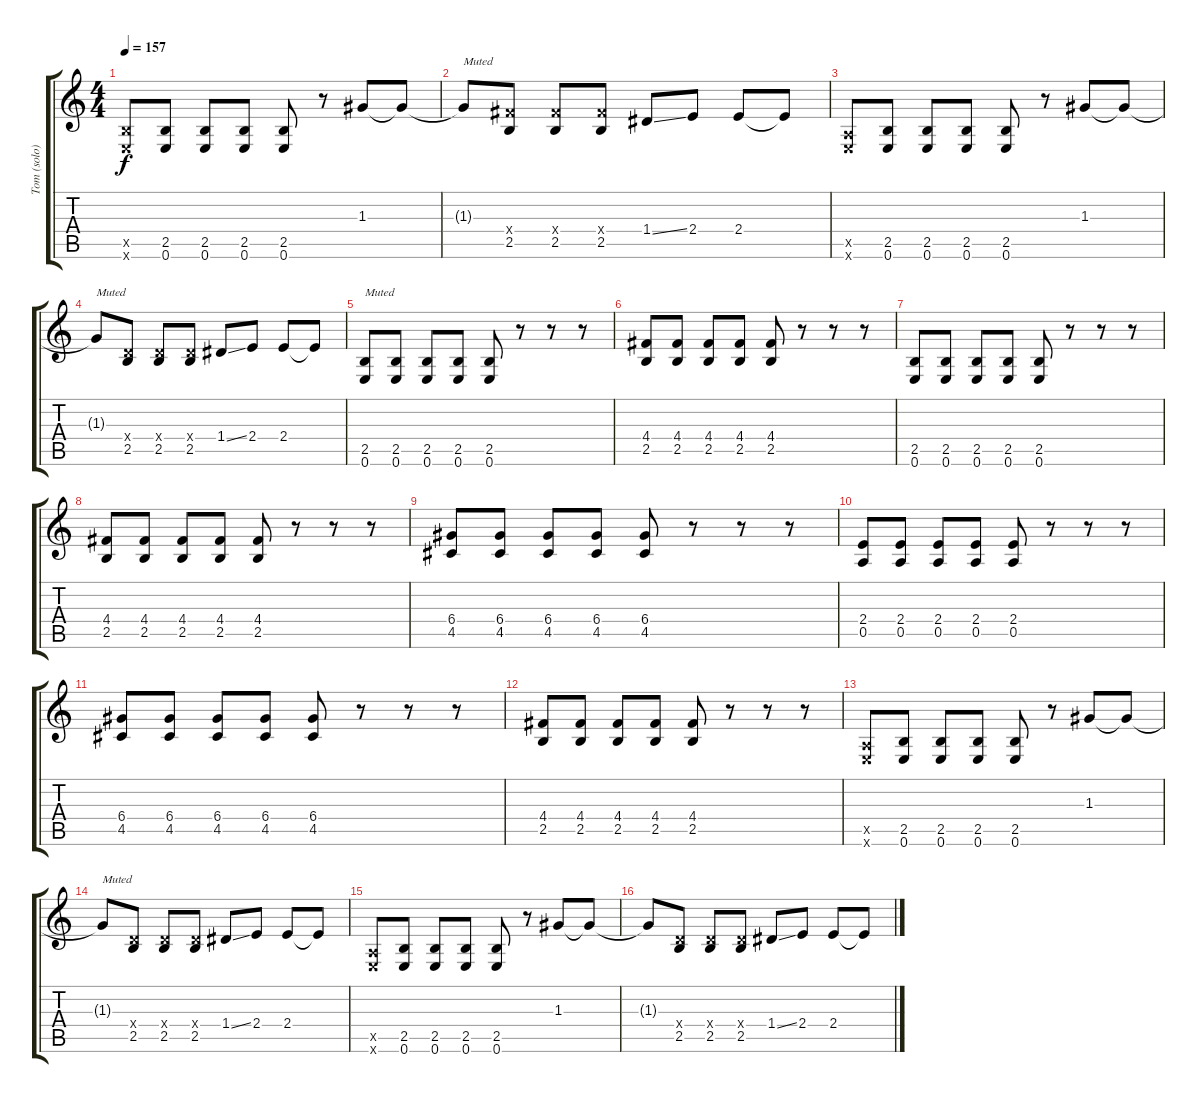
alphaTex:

\track ("Tom (solo)" "Tom (solo)") {instrument distortionguitar}
\staff {score tabs}
\tuning (E4 B3 G3 D3 A2 E2) {hide}
\ts (4 4)
\tempo 157
\clef g2
\ks c
(2.5{x} 0.6{x}).8{dy f volume 12} (2.5 0.6).8 (2.5 0.6).8 (2.5 0.6).8 (2.5 0.6).8 r.8 1.3.8{volume 16} 1.3{t}.8 |
1.3{t}.8{txt "Muted"} (4.4{x} 2.5).8{volume 10} (4.4{x} 2.5).8 (4.4{x} 2.5).8 1.4{ss}.8{volume 16} 2.4.8 2.4.8 2.4{t}.8 |
(0.5{x} 0.6{x}).8{volume 12} (2.5 0.6).8 (2.5 0.6).8 (2.5 0.6).8 (2.5 0.6).8 r.8 1.3.8{volume 16} 1.3{t}.8 |
1.3{t}.8{txt "Muted"} (0.4{x} 2.5).8{volume 10} (0.4{x} 2.5).8 (0.4{x} 2.5).8 1.4{ss}.8{volume 16} 2.4.8 2.4.8 2.4{t}.8 |
(2.5 0.6).8{txt "Muted" volume 10} (2.5 0.6).8 (2.5 0.6).8 (2.5 0.6).8 (2.5 0.6).8 r.8 r.8 r.8 |
(4.4 2.5).8{volume 10} (4.4 2.5).8 (4.4 2.5).8 (4.4 2.5).8 (4.4 2.5).8 r.8 r.8 r.8 |
(2.5 0.6).8{volume 10} (2.5 0.6).8 (2.5 0.6).8 (2.5 0.6).8 (2.5 0.6).8 r.8 r.8 r.8 |
(4.4 2.5).8{volume 10} (4.4 2.5).8 (4.4 2.5).8 (4.4 2.5).8 (4.4 2.5).8 r.8 r.8 r.8 |
(6.4 4.5).8{volume 10} (6.4 4.5).8 (6.4 4.5).8 (6.4 4.5).8 (6.4 4.5).8 r.8 r.8 r.8 |
(2.4 0.5).8{volume 10} (2.4 0.5).8 (2.4 0.5).8 (2.4 0.5).8 (2.4 0.5).8 r.8 r.8 r.8 |
(6.4 4.5).8{volume 10} (6.4 4.5).8 (6.4 4.5).8 (6.4 4.5).8 (6.4 4.5).8 r.8 r.8 r.8 |
(4.4 2.5).8{volume 10} (4.4 2.5).8 (4.4 2.5).8 (4.4 2.5).8 (4.4 2.5).8 r.8 r.8 r.8 |
(0.5{x} 0.6{x}).8 (2.5 0.6).8{volume 12} (2.5 0.6).8 (2.5 0.6).8 (2.5 0.6).8 r.8 1.3.8{volume 16} 1.3{t}.8 |
1.3{t}.8{txt "Muted"} (0.4{x} 2.5).8{volume 10} (0.4{x} 2.5).8 (0.4{x} 2.5).8 1.4{ss}.8{volume 16} 2.4.8 2.4.8 2.4{t}.8 |
(0.5{x} 0.6{x}).8{volume 13} (2.5 0.6).8 (2.5 0.6).8 (2.5 0.6).8 (2.5 0.6).8 r.8 1.3.8{volume 16} 1.3{t}.8 |
1.3{t}.8 (0.4{x} 2.5).8{volume 10} (0.4{x} 2.5).8 (0.4{x} 2.5).8 1.4{ss}.8{volume 16} 2.4.8 2.4.8 2.4{t}.8
